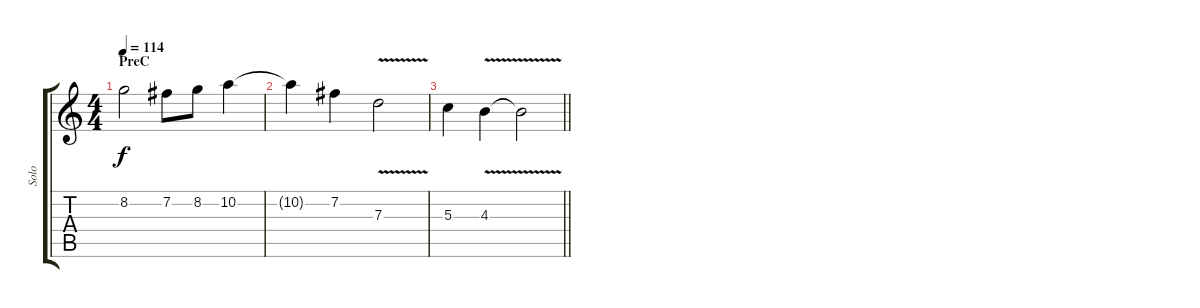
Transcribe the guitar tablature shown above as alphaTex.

\track ("Solo" "Solo") {instrument distortionguitar}
\staff {score tabs}
\tuning (E4 B3 G3 D3 A2 E2) {hide}
\ts (4 4)
\section ("" "PreC")
\tempo 114
\clef g2
\ks c
8.2.2{dy f volume 13} 7.2.8 8.2.8 10.2.4 |
10.2{t}.4 7.2.4 7.3{v}.2 |
\barLineRight lightlight
5.3.4 4.3{v}.4 4.3{t}.2
